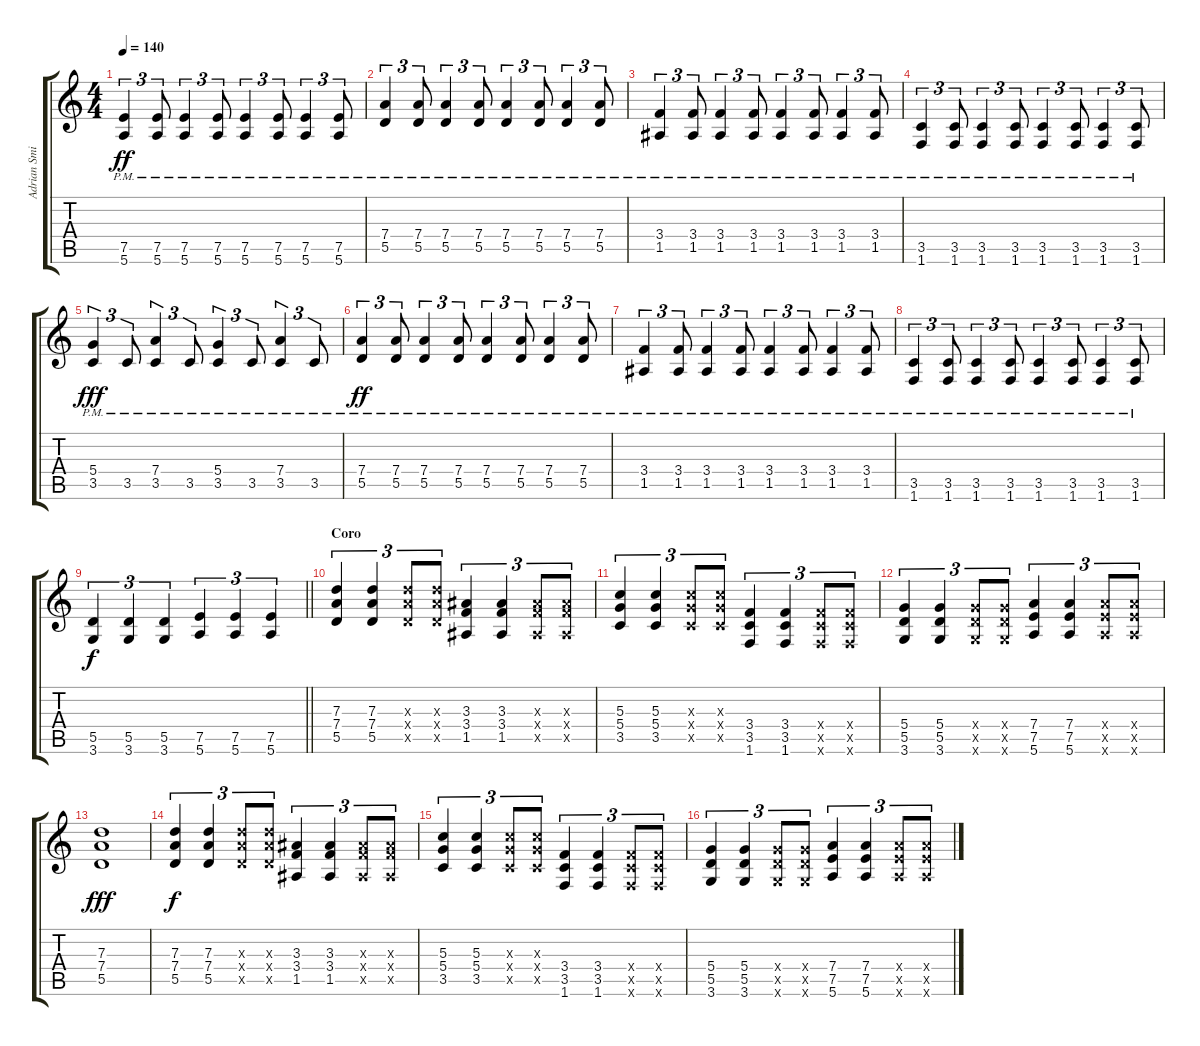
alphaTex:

\track ("Adrian Smith" "Adrian Smi") {instrument overdrivenguitar}
\staff {score tabs}
\tuning (E4 B3 G3 D3 A2 E2) {hide}
\ts (4 4)
\tempo 140
\clef g2
\ks c
(7.5{pm} 5.6{pm}).4{tu (3 2) dy ff} (7.5{pm} 5.6{pm}).8{tu (3 2)} (7.5{pm} 5.6{pm}).4{tu (3 2)} (7.5{pm} 5.6{pm}).8{tu (3 2)} (7.5{pm} 5.6{pm}).4{tu (3 2)} (7.5{pm} 5.6{pm}).8{tu (3 2)} (7.5{pm} 5.6{pm}).4{tu (3 2)} (7.5{pm} 5.6{pm}).8{tu (3 2)} |
(7.4{pm} 5.5{pm}).4{tu (3 2)} (7.4{pm} 5.5{pm}).8{tu (3 2)} (7.4{pm} 5.5{pm}).4{tu (3 2)} (7.4{pm} 5.5{pm}).8{tu (3 2)} (7.4{pm} 5.5{pm}).4{tu (3 2)} (7.4{pm} 5.5{pm}).8{tu (3 2)} (7.4{pm} 5.5{pm}).4{tu (3 2)} (7.4{pm} 5.5{pm}).8{tu (3 2)} |
(3.4{pm} 1.5{pm}).4{tu (3 2)} (3.4{pm} 1.5{pm}).8{tu (3 2)} (3.4{pm} 1.5{pm}).4{tu (3 2)} (3.4{pm} 1.5{pm}).8{tu (3 2)} (3.4{pm} 1.5{pm}).4{tu (3 2)} (3.4{pm} 1.5{pm}).8{tu (3 2)} (3.4{pm} 1.5{pm}).4{tu (3 2)} (3.4{pm} 1.5{pm}).8{tu (3 2)} |
(3.5{pm} 1.6{pm}).4{tu (3 2)} (3.5{pm} 1.6{pm}).8{tu (3 2)} (3.5{pm} 1.6{pm}).4{tu (3 2)} (3.5{pm} 1.6{pm}).8{tu (3 2)} (3.5{pm} 1.6{pm}).4{tu (3 2)} (3.5{pm} 1.6{pm}).8{tu (3 2)} (3.5{pm} 1.6{pm}).4{tu (3 2)} (3.5{pm} 1.6{pm}).8{tu (3 2)} |
(5.4{pm} 3.5{pm}).4{tu (3 2) dy fff} 3.5{pm}.8{tu (3 2)} (7.4{pm} 3.5{pm}).4{tu (3 2)} 3.5{pm}.8{tu (3 2)} (5.4{pm} 3.5{pm}).4{tu (3 2)} 3.5{pm}.8{tu (3 2)} (7.4{pm} 3.5{pm}).4{tu (3 2)} 3.5{pm}.8{tu (3 2)} |
(7.4{pm} 5.5{pm}).4{tu (3 2) dy ff} (7.4{pm} 5.5{pm}).8{tu (3 2)} (7.4{pm} 5.5{pm}).4{tu (3 2)} (7.4{pm} 5.5{pm}).8{tu (3 2)} (7.4{pm} 5.5{pm}).4{tu (3 2)} (7.4{pm} 5.5{pm}).8{tu (3 2)} (7.4{pm} 5.5{pm}).4{tu (3 2)} (7.4{pm} 5.5{pm}).8{tu (3 2)} |
(3.4{pm} 1.5{pm}).4{tu (3 2)} (3.4{pm} 1.5{pm}).8{tu (3 2)} (3.4{pm} 1.5{pm}).4{tu (3 2)} (3.4{pm} 1.5{pm}).8{tu (3 2)} (3.4{pm} 1.5{pm}).4{tu (3 2)} (3.4{pm} 1.5{pm}).8{tu (3 2)} (3.4{pm} 1.5{pm}).4{tu (3 2)} (3.4{pm} 1.5{pm}).8{tu (3 2)} |
(3.5{pm} 1.6{pm}).4{tu (3 2)} (3.5{pm} 1.6{pm}).8{tu (3 2)} (3.5{pm} 1.6{pm}).4{tu (3 2)} (3.5{pm} 1.6{pm}).8{tu (3 2)} (3.5{pm} 1.6{pm}).4{tu (3 2)} (3.5{pm} 1.6{pm}).8{tu (3 2)} (3.5{pm} 1.6{pm}).4{tu (3 2)} (3.5{pm} 1.6{pm}).8{tu (3 2)} |
\barLineRight lightlight
(5.5 3.6).4{tu (3 2) dy f} (5.5 3.6).4{tu (3 2)} (5.5 3.6).4{tu (3 2)} (7.5 5.6).4{tu (3 2)} (7.5 5.6).4{tu (3 2)} (7.5 5.6).4{tu (3 2)} |
\section ("" "Coro")
(7.3 7.4 5.5).4{tu (3 2)} (7.3 7.4 5.5).4{tu (3 2)} (7.3{x} 7.4{x} 5.5{x}).8{tu (3 2)} (7.3{x} 7.4{x} 5.5{x}).8{tu (3 2)} (3.3 3.4 1.5).4{tu (3 2)} (3.3 3.4 1.5).4{tu (3 2)} (3.3{x} 3.4{x} 1.5{x}).8{tu (3 2)} (3.3{x} 3.4{x} 1.5{x}).8{tu (3 2)} |
(5.3 5.4 3.5).4{tu (3 2)} (5.3 5.4 3.5).4{tu (3 2)} (5.3{x} 5.4{x} 3.5{x}).8{tu (3 2)} (5.3{x} 5.4{x} 3.5{x}).8{tu (3 2)} (3.4 3.5 1.6).4{tu (3 2)} (3.4 3.5 1.6).4{tu (3 2)} (3.4{x} 3.5{x} 1.6{x}).8{tu (3 2)} (3.4{x} 3.5{x} 1.6{x}).8{tu (3 2)} |
(5.4 5.5 3.6).4{tu (3 2)} (5.4 5.5 3.6).4{tu (3 2)} (5.4{x} 5.5{x} 3.6{x}).8{tu (3 2)} (5.4{x} 5.5{x} 3.6{x}).8{tu (3 2)} (7.4 7.5 5.6).4{tu (3 2)} (7.4 7.5 5.6).4{tu (3 2)} (7.4{x} 7.5{x} 5.6{x}).8{tu (3 2)} (7.4{x} 7.5{x} 5.6{x}).8{tu (3 2)} |
(7.3 7.4 5.5).1{dy fff} |
(7.3 7.4 5.5).4{tu (3 2) dy f} (7.3 7.4 5.5).4{tu (3 2)} (7.3{x} 7.4{x} 5.5{x}).8{tu (3 2)} (7.3{x} 7.4{x} 5.5{x}).8{tu (3 2)} (3.3 3.4 1.5).4{tu (3 2)} (3.3 3.4 1.5).4{tu (3 2)} (3.3{x} 3.4{x} 1.5{x}).8{tu (3 2)} (3.3{x} 3.4{x} 1.5{x}).8{tu (3 2)} |
(5.3 5.4 3.5).4{tu (3 2)} (5.3 5.4 3.5).4{tu (3 2)} (5.3{x} 5.4{x} 3.5{x}).8{tu (3 2)} (5.3{x} 5.4{x} 3.5{x}).8{tu (3 2)} (3.4 3.5 1.6).4{tu (3 2)} (3.4 3.5 1.6).4{tu (3 2)} (3.4{x} 3.5{x} 1.6{x}).8{tu (3 2)} (3.4{x} 3.5{x} 1.6{x}).8{tu (3 2)} |
(5.4 5.5 3.6).4{tu (3 2)} (5.4 5.5 3.6).4{tu (3 2)} (5.4{x} 5.5{x} 3.6{x}).8{tu (3 2)} (5.4{x} 5.5{x} 3.6{x}).8{tu (3 2)} (7.4 7.5 5.6).4{tu (3 2)} (7.4 7.5 5.6).4{tu (3 2)} (7.4{x} 7.5{x} 5.6{x}).8{tu (3 2)} (7.4{x} 7.5{x} 5.6{x}).8{tu (3 2)}
